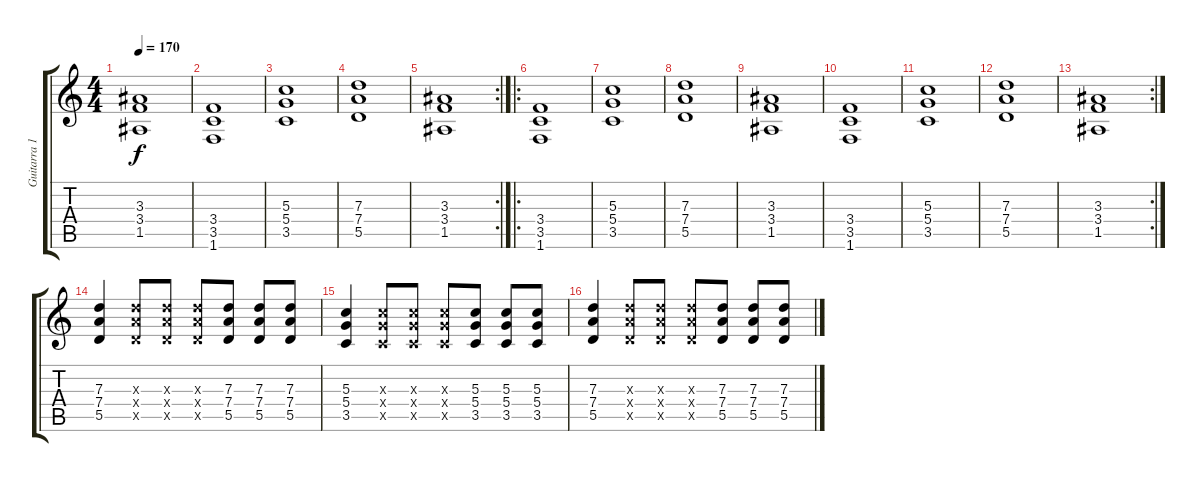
\track ("Guitarra 1" "Guitarra 1") {instrument overdrivenguitar}
\staff {score tabs}
\tuning (E4 B3 G3 D3 A2 E2) {hide}
\ts (4 4)
\tempo 170
\clef g2
\ks c
(3.3 3.4 1.5).1{dy f} |
(3.4 3.5 1.6).1 |
(5.3 5.4 3.5).1 |
(7.3 7.4 5.5).1 |
\rc 2
(3.3 3.4 1.5).1 |
\ro
(3.4 3.5 1.6).1 |
(5.3 5.4 3.5).1 |
(7.3 7.4 5.5).1 |
(3.3 3.4 1.5).1 |
(3.4 3.5 1.6).1 |
(5.3 5.4 3.5).1 |
(7.3 7.4 5.5).1 |
\rc 2
(3.3 3.4 1.5).1 |
(7.3 7.4 5.5).4 (7.3{x} 7.4{x} 5.5{x}).8 (7.3{x} 7.4{x} 5.5{x}).8 (7.3{x} 7.4{x} 5.5{x}).8 (7.3 7.4 5.5).8 (7.3 7.4 5.5).8 (7.3 7.4 5.5).8 |
(5.3 5.4 3.5).4 (5.3{x} 5.4{x} 3.5{x}).8 (5.3{x} 5.4{x} 3.5{x}).8 (5.3{x} 5.4{x} 3.5{x}).8 (5.3 5.4 3.5).8 (5.3 5.4 3.5).8 (5.3 5.4 3.5).8 |
(7.3 7.4 5.5).4 (7.3{x} 7.4{x} 5.5{x}).8 (7.3{x} 7.4{x} 5.5{x}).8 (7.3{x} 7.4{x} 5.5{x}).8 (7.3 7.4 5.5).8 (7.3 7.4 5.5).8 (7.3 7.4 5.5).8
